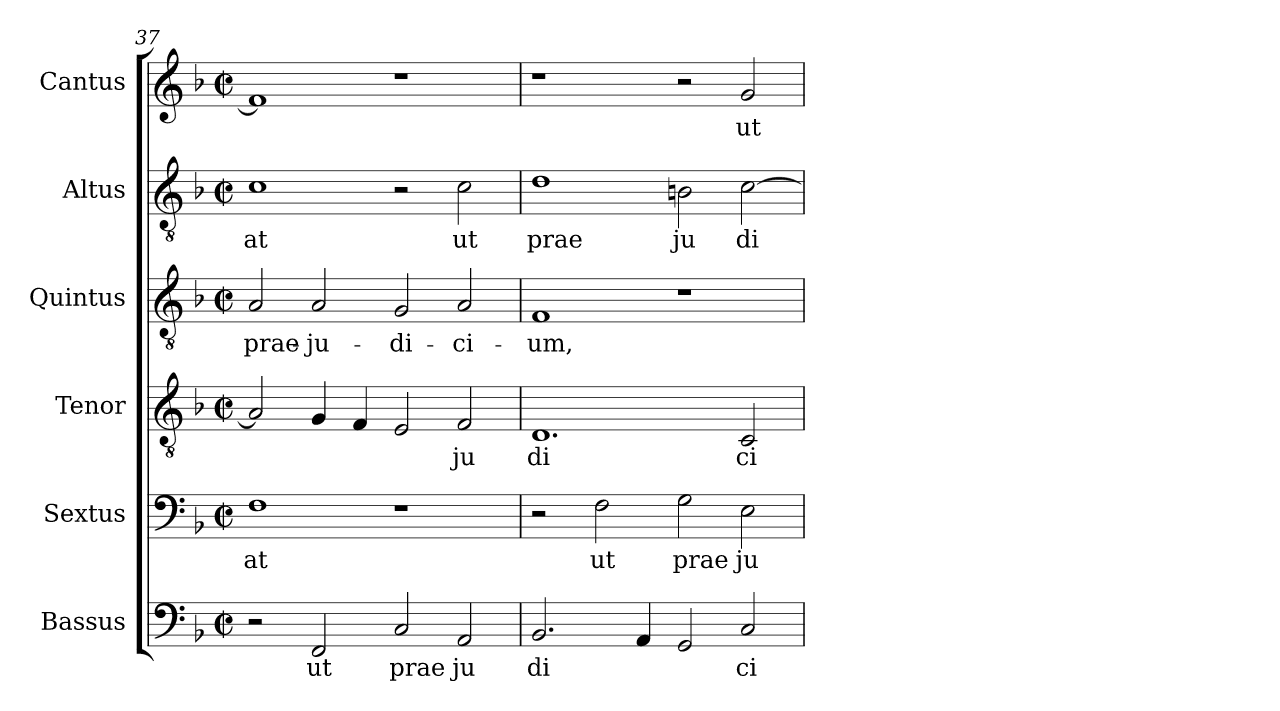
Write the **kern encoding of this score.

**kern	**text	**kern	**text	**kern	**text	**kern	**text	**kern	**text	**kern	**text
*part6	*part6	*part5	*part5	*part4	*part4	*part3	*part3	*part2	*part2	*part1	*part1
*staff6	*staff6	*staff5	*staff5	*staff4	*staff4	*staff3	*staff3	*staff2	*staff2	*staff1	*staff1
*I"Bassus	*	*I"Sextus	*	*I"Tenor	*	*I"Quintus	*	*I"Altus	*	*I"Cantus	*
*clefF4	*	*clefF4	*	*clefGv2	*	*clefGv2	*	*clefGv2	*	*clefG2	*
*k[b-]	*	*k[b-]	*	*k[b-]	*	*k[b-]	*	*k[b-]	*	*k[b-]	*
*F:	*	*F:	*	*F:	*	*F:	*	*F:	*	*F:	*
*M2/2	*	*M2/2	*	*M2/2	*	*M2/2	*	*M2/2	*	*M2/2	*
*met(c|)	*	*met(c|)	*	*met(c|)	*	*met(c|)	*	*met(c|)	*	*met(c|)	*
=37	=37	=37	=37	=37	=37	=37	=37	=37	=37	=37	=37
!	!	!	!LO:LY:b:cj	!	!	!	!LO:LY:b:cj	!	!LO:LY:b:cj	!	!
2r	.	1F	at	2A/]	.	2A/	prae-	1c	at	1f]	.
!	!LO:LY:b:cj	!	!	!	!	!	!LO:LY:b:cj	!	!	!	!
2FF/	ut	.	.	4G/	.	2A/	-ju-	.	.	.	.
.	.	.	.	4F/	.	.	.	.	.	.	.
!	!LO:LY:b:cj	!	!	!	!	!	!LO:LY:b:cj	!	!	!	!
2C/	prae	1r	.	2E/	.	2G/	-di-	2r	.	1r	.
!	!LO:LY:b:cj	!	!	!	!LO:LY:b:cj	!	!LO:LY:b:cj	!	!LO:LY:b:cj	!	!
2AA/	ju	.	.	2F/	ju	2A/	-ci-	2c\	ut	.	.
=38	=38	=38	=38	=38	=38	=38	=38	=38	=38	=38	=38
!	!LO:LY:b:cj	!	!	!	!LO:LY:b:cj	!	!LO:LY:b:cj	!	!LO:LY:b:cj	!	!
2.BB-/	di	2r	.	1.D	di	1F	-um,	1d	prae	1r	.
!	!	!	!LO:LY:b:cj	!	!	!	!	!	!	!	!
.	.	2F\	ut	.	.	.	.	.	.	.	.
4AA/	.	.	.	.	.	.	.	.	.	.	.
!	!	!	!LO:LY:b:cj	!	!	!	!	!	!LO:LY:b:cj	!	!
2GG/	.	2G\	prae	.	.	1r	.	2Bn\	ju	2r	.
!	!LO:LY:b:cj	!	!LO:LY:b:cj	!	!LO:LY:b:cj	!	!	!	!LO:LY:b:cj	!	!LO:LY:b:cj
2C/	ci	2E\	ju	2C/	ci	.	.	[>2c\	di	2g/	ut
=	=	=	=	=	=	=	=	=	=	=	=
*-	*-	*-	*-	*-	*-	*-	*-	*-	*-	*-	*-
